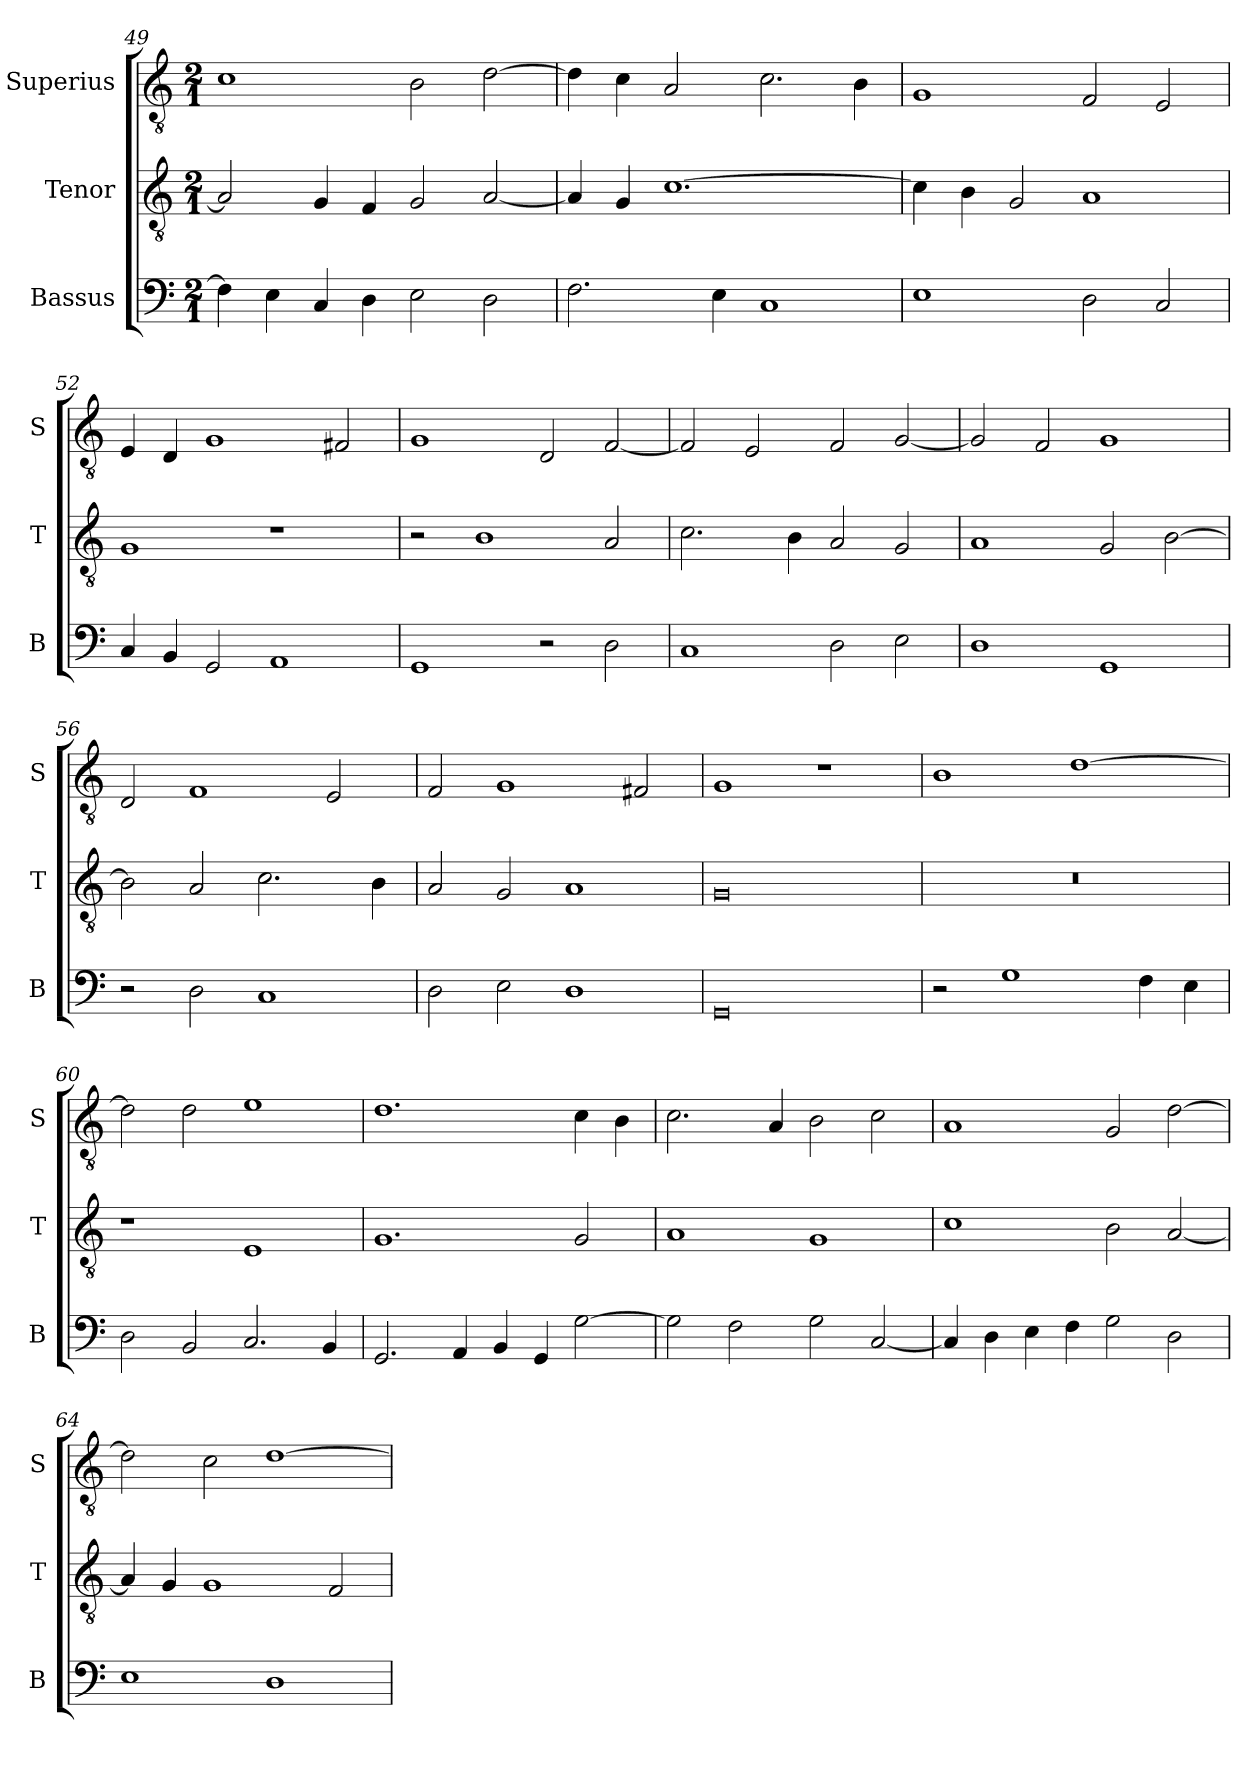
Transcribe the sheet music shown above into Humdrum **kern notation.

**kern	**kern	**kern
*part3	*part2	*part1
*staff3	*staff2	*staff1
*I"Bassus	*I"Tenor	*I"Superius
*I'B	*I'T	*I'S
*clefF4	*clefGv2	*clefGv2
*k[]	*k[]	*k[]
*C:	*C:	*C:
*M2/1	*M2/1	*M2/1
=49	=49	=49
4F]	2A]	1c
4E	.	.
4C	4G	.
4D	4F	.
2E	2G	2B
2D	[2A	[2d
=50	=50	=50
2.F	4A]	4d]
.	4G	4c
.	[1.c	2A
4E	.	.
1C	.	2.c
.	.	4B
=51	=51	=51
1E	4c]	1G
.	4B	.
.	2G	.
2D	1A	2F
2C	.	2E
=52	=52	=52
4C	1G	4E
4BB	.	4D
2GG	.	1G
1AA	1r	.
.	.	2F#X
=53	=53	=53
1GG	2r	1G
.	1B	.
2r	.	2D
2D	2A	[2F
=54	=54	=54
1C	2.c	2F]
.	.	2E
.	4B	.
2D	2A	2F
2E	2G	[2G
=55	=55	=55
1D	1A	2G]
.	.	2F
1GG	2G	1G
.	[2B	.
=56	=56	=56
2r	2B]	2D
2D	2A	1F
1C	2.c	.
.	.	2E
.	4B	.
=57	=57	=57
2D	2A	2F
2E	2G	1G
1D	1A	.
.	.	2F#X
=58	=58	=58
0GG	0G	1G
.	.	1r
=59	=59	=59
2r	0r	1B
1G	.	.
.	.	[1d
4F	.	.
4E	.	.
=60	=60	=60
2D	1r	2d]
2BB	.	2d
2.C	1E	1e
4BB	.	.
=61	=61	=61
2.GG	1.G	1.d
4AA	.	.
4BB	.	.
4GG	.	.
[2G	2G	4c
.	.	4B
=62	=62	=62
2G]	1A	2.c
2F	.	.
.	.	4A
2G	1G	2B
[2C	.	2c
=63	=63	=63
4C]	1c	1A
4D	.	.
4E	.	.
4F	.	.
2G	2B	2G
2D	[2A	[2d
=64	=64	=64
1E	4A]	2d]
.	4G	.
.	1G	2c
1D	.	[1d
.	2F	.
=	=	=
*-	*-	*-
